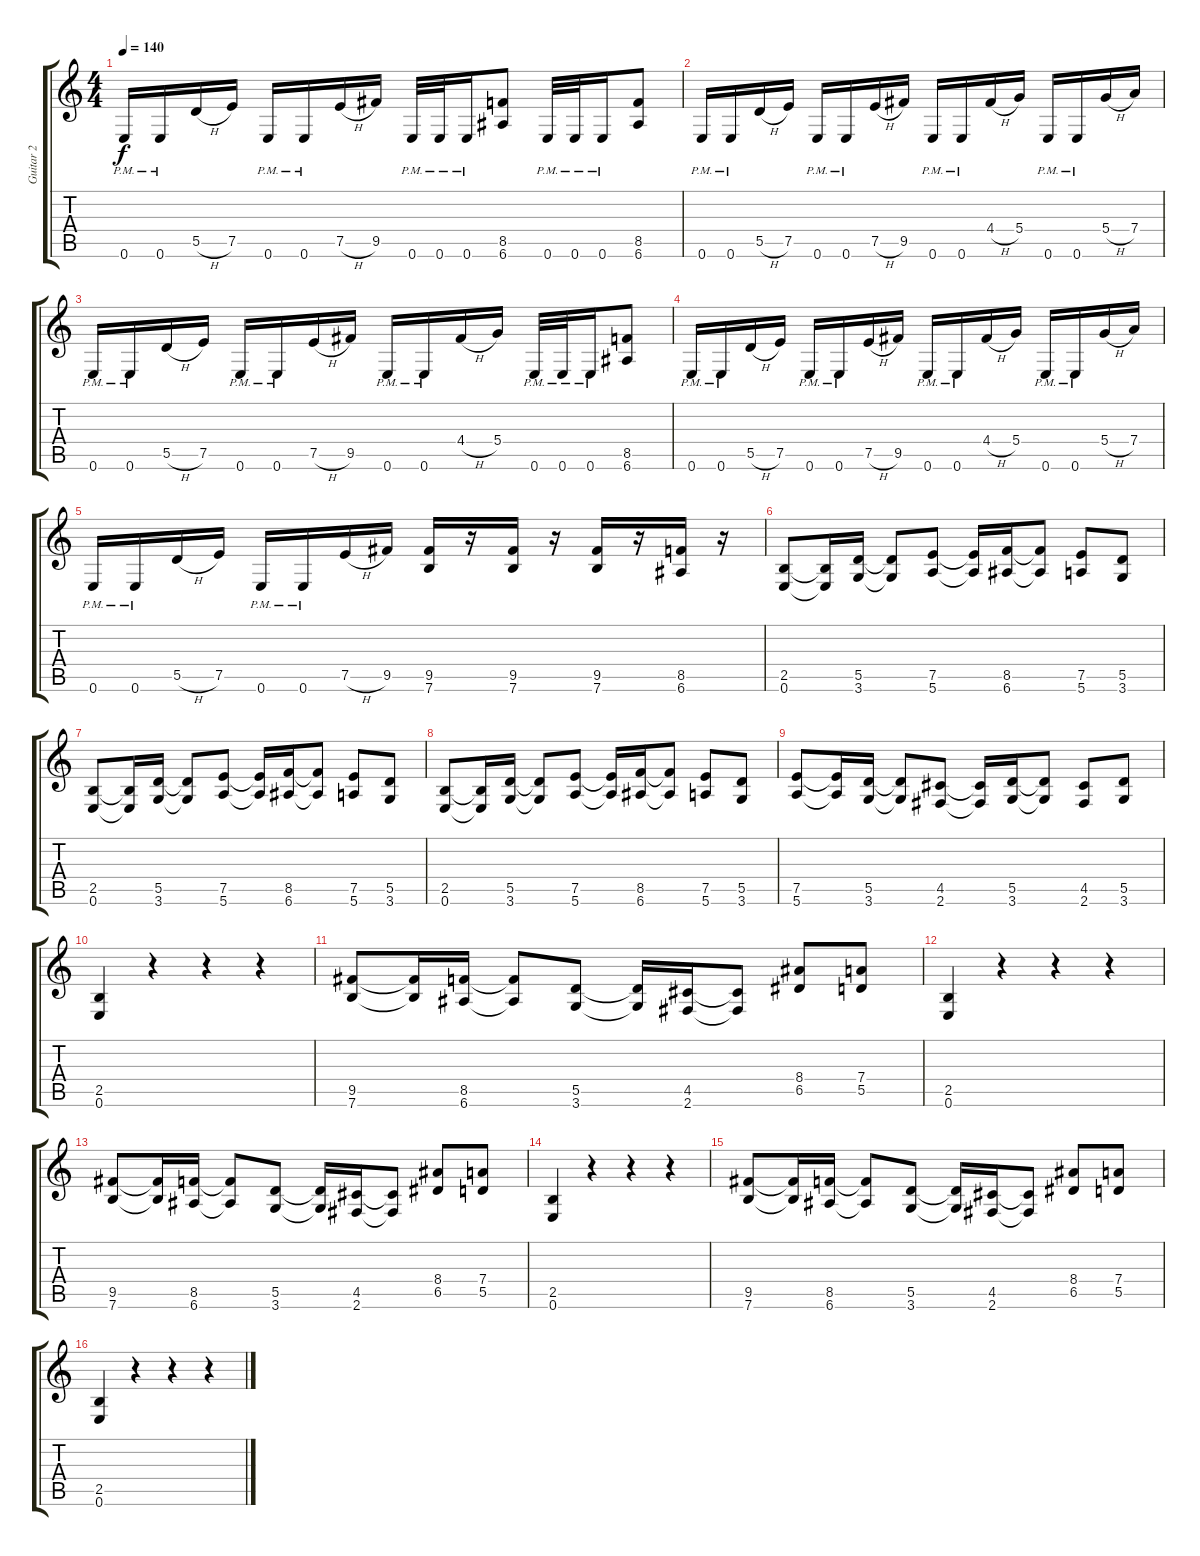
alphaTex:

\track ("Guitar 2" "Guitar 2") {instrument overdrivenguitar}
\staff {score tabs}
\tuning (E4 B3 G3 D3 A2 E2) {hide}
\ts (4 4)
\tempo 140
\clef g2
\ks c
0.6{pm}.16{dy f} 0.6{pm}.16 5.5{h}.16 7.5.16 0.6{pm}.16 0.6{pm}.16 7.5{h}.16 9.5.16 0.6{pm}.32 0.6{pm}.32 0.6{pm}.16 (8.5 6.6).8 0.6{pm}.32 0.6{pm}.32 0.6{pm}.16 (8.5 6.6).8 |
0.6{pm}.16 0.6{pm}.16 5.5{h}.16 7.5.16 0.6{pm}.16 0.6{pm}.16 7.5{h}.16 9.5.16 0.6{pm}.16 0.6{pm}.16 4.4{h}.16 5.4.16 0.6{pm}.16 0.6{pm}.16 5.4{h}.16 7.4.16 |
0.6{pm}.16 0.6{pm}.16 5.5{h}.16 7.5.16 0.6{pm}.16 0.6{pm}.16 7.5{h}.16 9.5.16 0.6{pm}.16 0.6{pm}.16 4.4{h}.16 5.4.16 0.6{pm}.32 0.6{pm}.32 0.6{pm}.16 (8.5 6.6).8 |
0.6{pm}.16 0.6{pm}.16 5.5{h}.16 7.5.16 0.6{pm}.16 0.6{pm}.16 7.5{h}.16 9.5.16 0.6{pm}.16 0.6{pm}.16 4.4{h}.16 5.4.16 0.6{pm}.16 0.6{pm}.16 5.4{h}.16 7.4.16 |
0.6{pm}.16 0.6{pm}.16 5.5{h}.16 7.5.16 0.6{pm}.16 0.6{pm}.16 7.5{h}.16 9.5.16 (9.5 7.6).16 r.16 (9.5 7.6).16 r.16 (9.5 7.6).16 r.16 (8.5 6.6).16 r.16 |
(2.5 0.6).8 (2.5{t} 0.6{t}).16 (5.5 3.6).16 (5.5{t} 3.6{t}).8 (7.5 5.6).8 (7.5{t} 5.6{t}).16 (8.5 6.6).16 (8.5{t} 6.6{t}).8 (7.5 5.6).8 (5.5 3.6).8 |
(2.5 0.6).8 (2.5{t} 0.6{t}).16 (5.5 3.6).16 (5.5{t} 3.6{t}).8 (7.5 5.6).8 (7.5{t} 5.6{t}).16 (8.5 6.6).16 (8.5{t} 6.6{t}).8 (7.5 5.6).8 (5.5 3.6).8 |
(2.5 0.6).8 (2.5{t} 0.6{t}).16 (5.5 3.6).16 (5.5{t} 3.6{t}).8 (7.5 5.6).8 (7.5{t} 5.6{t}).16 (8.5 6.6).16 (8.5{t} 6.6{t}).8 (7.5 5.6).8 (5.5 3.6).8 |
(7.5 5.6).8 (7.5{t} 5.6{t}).16 (5.5 3.6).16 (5.5{t} 3.6{t}).8 (4.5 2.6).8 (4.5{t} 2.6{t}).16 (5.5 3.6).16 (5.5{t} 3.6{t}).8 (4.5 2.6).8 (5.5 3.6).8 |
(2.5 0.6).4 r.4 r.4 r.4 |
(9.5 7.6).8 (9.5{t} 7.6{t}).16 (8.5 6.6).16 (8.5{t} 6.6{t}).8 (5.5 3.6).8 (5.5{t} 3.6{t}).16 (4.5 2.6).16 (4.5{t} 2.6{t}).8 (8.4 6.5).8 (7.4 5.5).8 |
(2.5 0.6).4 r.4 r.4 r.4 |
(9.5 7.6).8 (9.5{t} 7.6{t}).16 (8.5 6.6).16 (8.5{t} 6.6{t}).8 (5.5 3.6).8 (5.5{t} 3.6{t}).16 (4.5 2.6).16 (4.5{t} 2.6{t}).8 (8.4 6.5).8 (7.4 5.5).8 |
(2.5 0.6).4 r.4 r.4 r.4 |
(9.5 7.6).8 (9.5{t} 7.6{t}).16 (8.5 6.6).16 (8.5{t} 6.6{t}).8 (5.5 3.6).8 (5.5{t} 3.6{t}).16 (4.5 2.6).16 (4.5{t} 2.6{t}).8 (8.4 6.5).8 (7.4 5.5).8 |
(2.5 0.6).4 r.4 r.4 r.4
